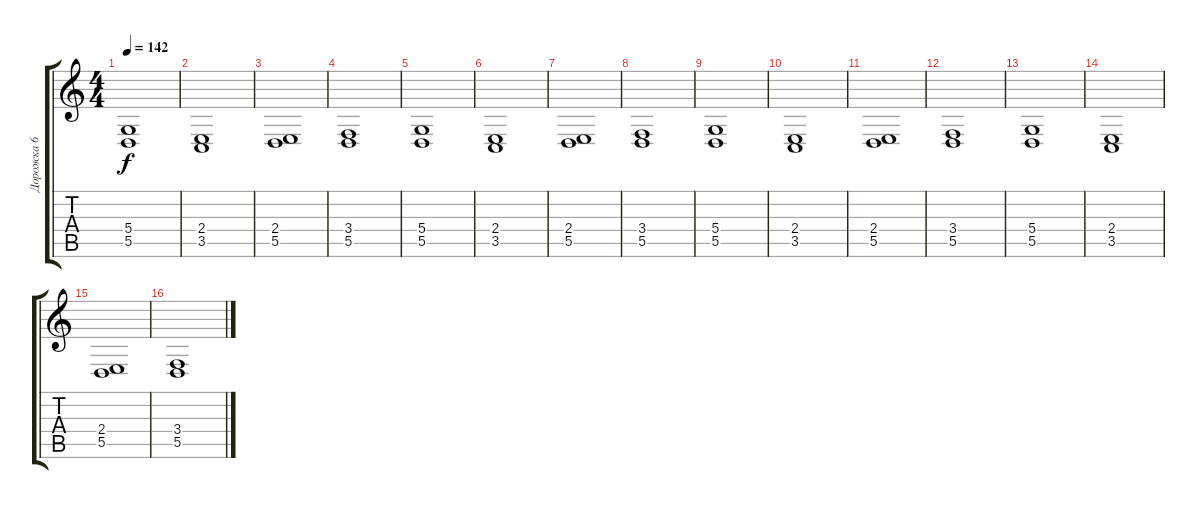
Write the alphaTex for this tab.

\track ("Дорожка 6" "Дорожка 6") {instrument stringensemble2}
\staff {score tabs}
\tuning (E4 B3 G3 D3 A2 E2) {hide}
\ts (4 4)
\tempo 142
\clef g2
\ks c
(5.4 5.5).1{dy f} |
(2.4 3.5).1 |
(2.4 5.5).1 |
(3.4 5.5).1 |
(5.4 5.5).1 |
(2.4 3.5).1 |
(2.4 5.5).1 |
(3.4 5.5).1 |
(5.4 5.5).1 |
(2.4 3.5).1 |
(2.4 5.5).1 |
(3.4 5.5).1 |
(5.4 5.5).1 |
(2.4 3.5).1 |
(2.4 5.5).1 |
(3.4 5.5).1
